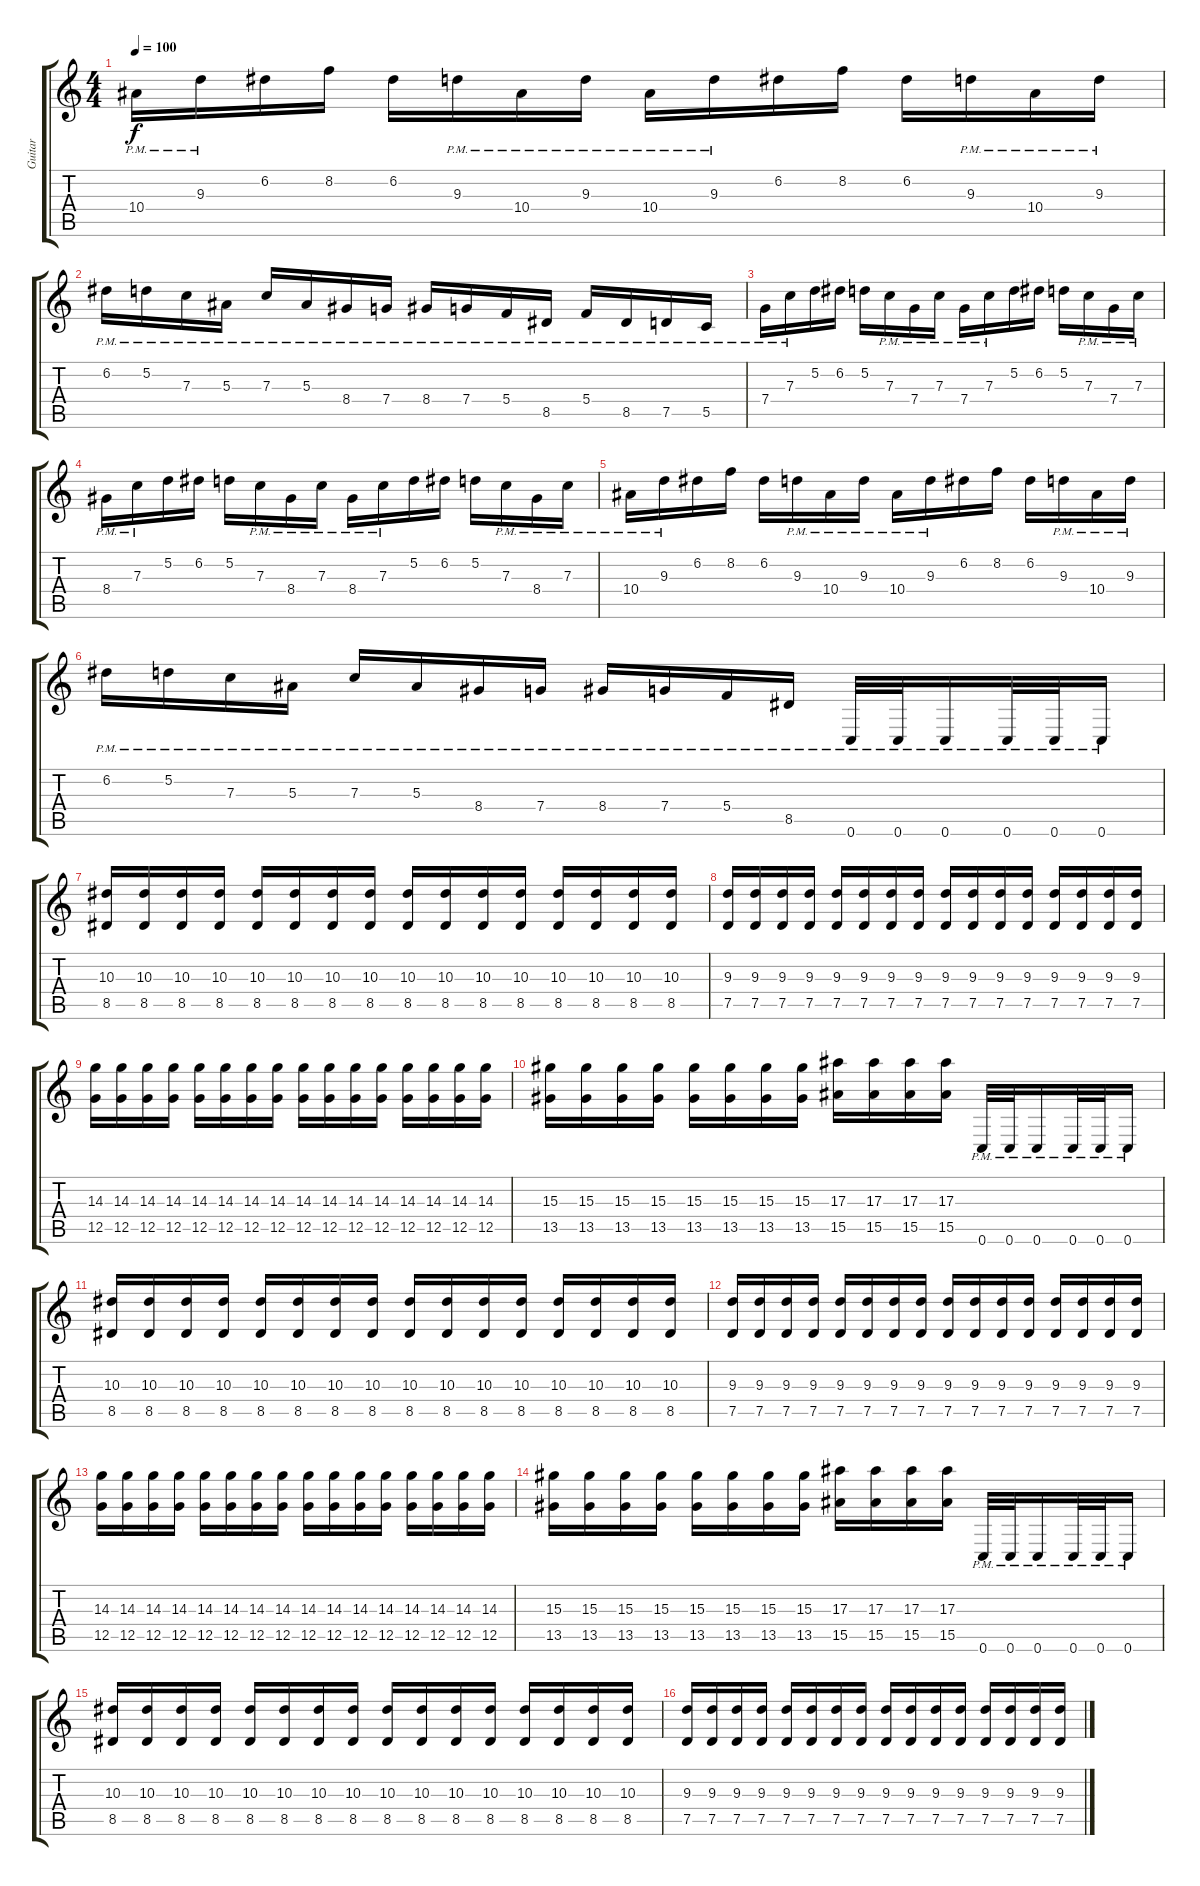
\track ("Guitar" "Guitar") {instrument distortionguitar}
\staff {score tabs}
\tuning (D4 A3 F3 C3 G2 C2) {hide}
\ts (4 4)
\tempo 100
\clef g2
\ks c
10.4{pm}.16{dy f} 9.3{pm}.16 6.2.16 8.2.16 6.2.16 9.3{pm}.16 10.4{pm}.16 9.3{pm}.16 10.4{pm}.16 9.3{pm}.16 6.2.16 8.2.16 6.2.16 9.3{pm}.16 10.4{pm}.16 9.3{pm}.16 |
6.2{pm}.16 5.2{pm}.16 7.3{pm}.16 5.3{pm}.16 7.3{pm}.16 5.3{pm}.16 8.4{pm}.16 7.4{pm}.16 8.4{pm}.16 7.4{pm}.16 5.4{pm}.16 8.5{pm}.16 5.4{pm}.16 8.5{pm}.16 7.5{pm}.16 5.5{pm}.16 |
7.4{pm}.16 7.3{pm}.16 5.2.16 6.2.16 5.2.16 7.3{pm}.16 7.4{pm}.16 7.3{pm}.16 7.4{pm}.16 7.3{pm}.16 5.2.16 6.2.16 5.2.16 7.3{pm}.16 7.4{pm}.16 7.3{pm}.16 |
8.4{pm}.16 7.3{pm}.16 5.2.16 6.2.16 5.2.16 7.3{pm}.16 8.4{pm}.16 7.3{pm}.16 8.4{pm}.16 7.3{pm}.16 5.2.16 6.2.16 5.2.16 7.3{pm}.16 8.4{pm}.16 7.3{pm}.16 |
10.4{pm}.16 9.3{pm}.16 6.2.16 8.2.16 6.2.16 9.3{pm}.16 10.4{pm}.16 9.3{pm}.16 10.4{pm}.16 9.3{pm}.16 6.2.16 8.2.16 6.2.16 9.3{pm}.16 10.4{pm}.16 9.3{pm}.16 |
6.2{pm}.16 5.2{pm}.16 7.3{pm}.16 5.3{pm}.16 7.3{pm}.16 5.3{pm}.16 8.4{pm}.16 7.4{pm}.16 8.4{pm}.16 7.4{pm}.16 5.4{pm}.16 8.5{pm}.16 0.6{pm}.32 0.6{pm}.32 0.6{pm}.16 0.6{pm}.32 0.6{pm}.32 0.6{pm}.16 |
(10.3 8.5).16 (10.3 8.5).16 (10.3 8.5).16 (10.3 8.5).16 (10.3 8.5).16 (10.3 8.5).16 (10.3 8.5).16 (10.3 8.5).16 (10.3 8.5).16 (10.3 8.5).16 (10.3 8.5).16 (10.3 8.5).16 (10.3 8.5).16 (10.3 8.5).16 (10.3 8.5).16 (10.3 8.5).16 |
(9.3 7.5).16 (9.3 7.5).16 (9.3 7.5).16 (9.3 7.5).16 (9.3 7.5).16 (9.3 7.5).16 (9.3 7.5).16 (9.3 7.5).16 (9.3 7.5).16 (9.3 7.5).16 (9.3 7.5).16 (9.3 7.5).16 (9.3 7.5).16 (9.3 7.5).16 (9.3 7.5).16 (9.3 7.5).16 |
(14.3 12.5).16 (14.3 12.5).16 (14.3 12.5).16 (14.3 12.5).16 (14.3 12.5).16 (14.3 12.5).16 (14.3 12.5).16 (14.3 12.5).16 (14.3 12.5).16 (14.3 12.5).16 (14.3 12.5).16 (14.3 12.5).16 (14.3 12.5).16 (14.3 12.5).16 (14.3 12.5).16 (14.3 12.5).16 |
(15.3 13.5).16 (15.3 13.5).16 (15.3 13.5).16 (15.3 13.5).16 (15.3 13.5).16 (15.3 13.5).16 (15.3 13.5).16 (15.3 13.5).16 (17.3 15.5).16 (17.3 15.5).16 (17.3 15.5).16 (17.3 15.5).16 0.6{pm}.32 0.6{pm}.32 0.6{pm}.16 0.6{pm}.32 0.6{pm}.32 0.6{pm}.16 |
(10.3 8.5).16 (10.3 8.5).16 (10.3 8.5).16 (10.3 8.5).16 (10.3 8.5).16 (10.3 8.5).16 (10.3 8.5).16 (10.3 8.5).16 (10.3 8.5).16 (10.3 8.5).16 (10.3 8.5).16 (10.3 8.5).16 (10.3 8.5).16 (10.3 8.5).16 (10.3 8.5).16 (10.3 8.5).16 |
(9.3 7.5).16 (9.3 7.5).16 (9.3 7.5).16 (9.3 7.5).16 (9.3 7.5).16 (9.3 7.5).16 (9.3 7.5).16 (9.3 7.5).16 (9.3 7.5).16 (9.3 7.5).16 (9.3 7.5).16 (9.3 7.5).16 (9.3 7.5).16 (9.3 7.5).16 (9.3 7.5).16 (9.3 7.5).16 |
(14.3 12.5).16 (14.3 12.5).16 (14.3 12.5).16 (14.3 12.5).16 (14.3 12.5).16 (14.3 12.5).16 (14.3 12.5).16 (14.3 12.5).16 (14.3 12.5).16 (14.3 12.5).16 (14.3 12.5).16 (14.3 12.5).16 (14.3 12.5).16 (14.3 12.5).16 (14.3 12.5).16 (14.3 12.5).16 |
(15.3 13.5).16 (15.3 13.5).16 (15.3 13.5).16 (15.3 13.5).16 (15.3 13.5).16 (15.3 13.5).16 (15.3 13.5).16 (15.3 13.5).16 (17.3 15.5).16 (17.3 15.5).16 (17.3 15.5).16 (17.3 15.5).16 0.6{pm}.32 0.6{pm}.32 0.6{pm}.16 0.6{pm}.32 0.6{pm}.32 0.6{pm}.16 |
(10.3 8.5).16 (10.3 8.5).16 (10.3 8.5).16 (10.3 8.5).16 (10.3 8.5).16 (10.3 8.5).16 (10.3 8.5).16 (10.3 8.5).16 (10.3 8.5).16 (10.3 8.5).16 (10.3 8.5).16 (10.3 8.5).16 (10.3 8.5).16 (10.3 8.5).16 (10.3 8.5).16 (10.3 8.5).16 |
(9.3 7.5).16 (9.3 7.5).16 (9.3 7.5).16 (9.3 7.5).16 (9.3 7.5).16 (9.3 7.5).16 (9.3 7.5).16 (9.3 7.5).16 (9.3 7.5).16 (9.3 7.5).16 (9.3 7.5).16 (9.3 7.5).16 (9.3 7.5).16 (9.3 7.5).16 (9.3 7.5).16 (9.3 7.5).16
